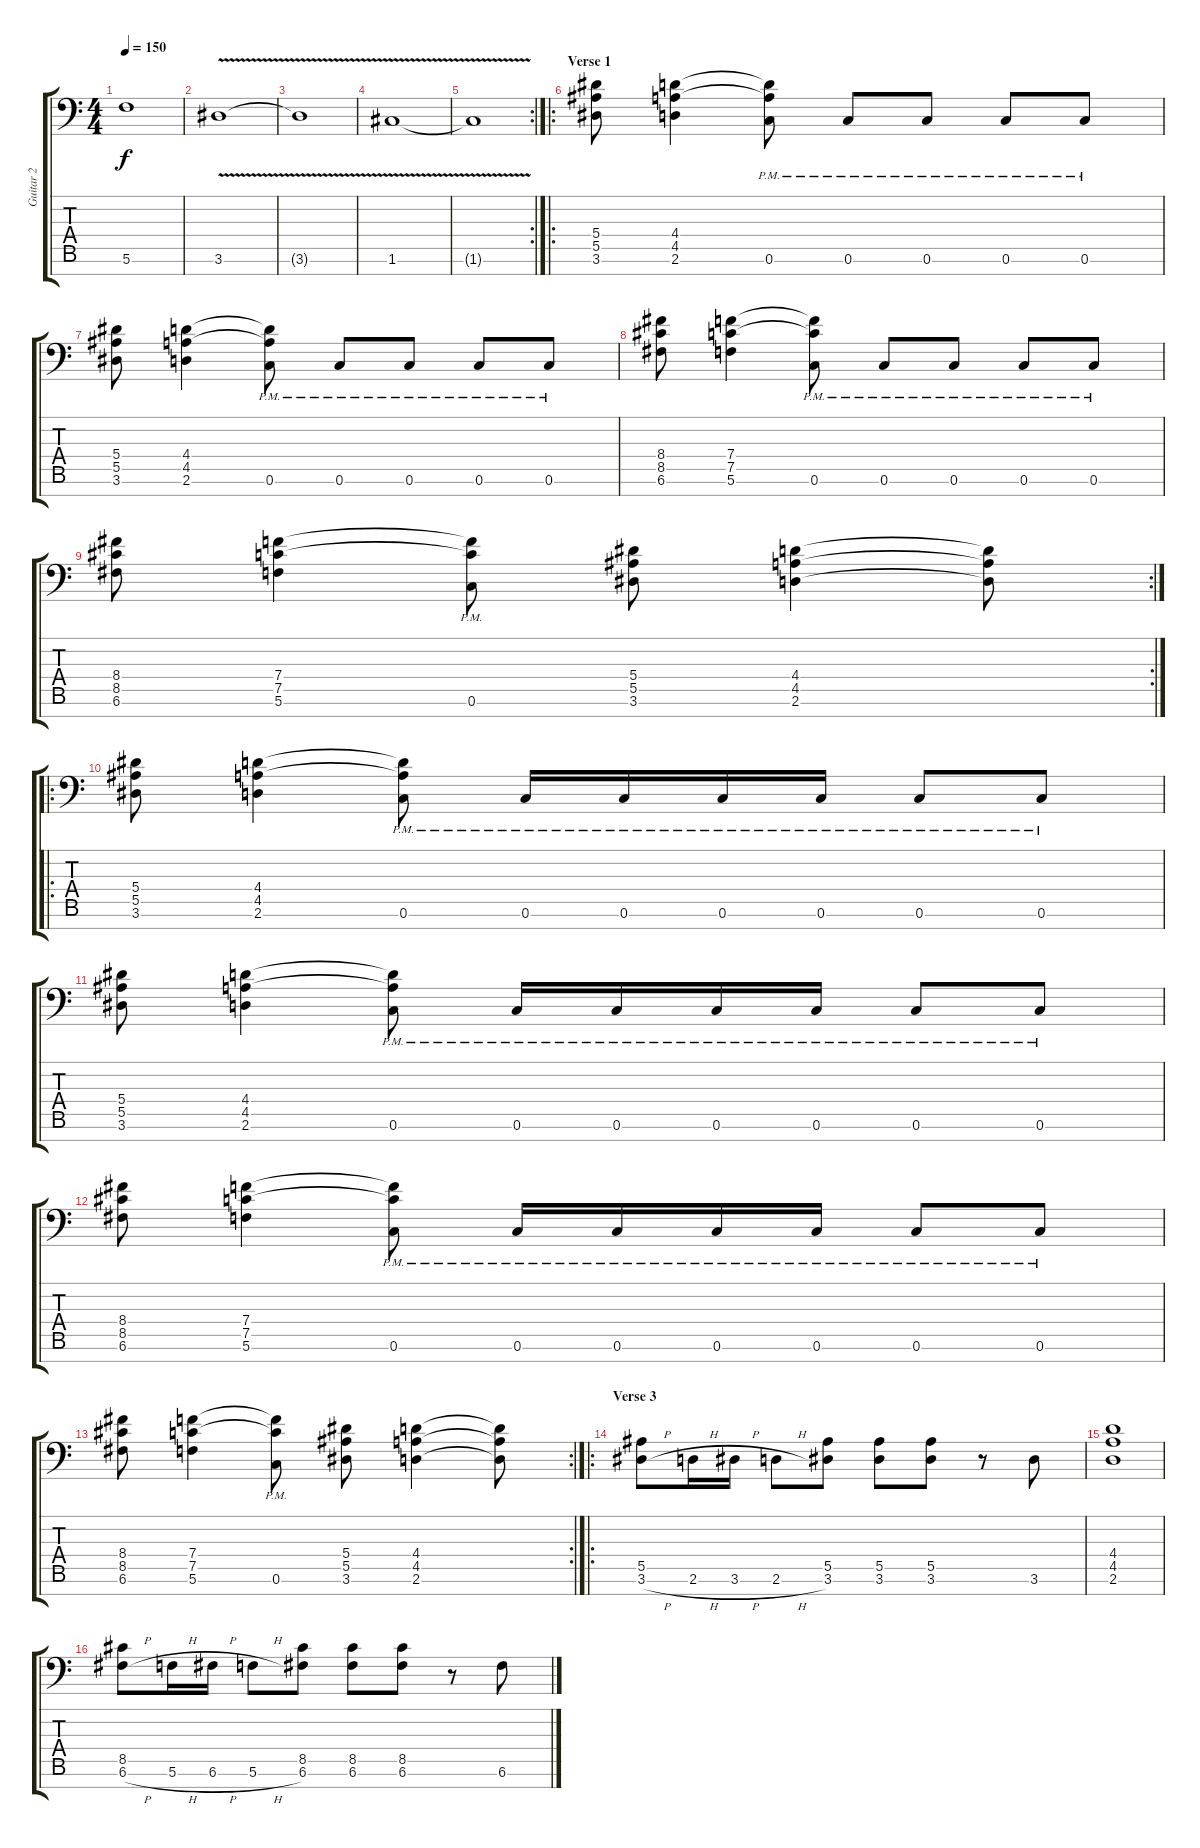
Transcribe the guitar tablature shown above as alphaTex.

\track ("Guitar 2" "Guitar 2") {instrument distortionguitar}
\staff {score tabs}
\tuning (C4 G3 Eb3 Bb2 F2 C2 G1) {hide}
\ts (4 4)
\tempo 150
\clef f4
\ks c
5.6{t}.1{dy f} |
3.6{v}.1 |
3.6{t}.1 |
1.6{v}.1 |
\rc 2
1.6{t}.1 |
\ro
\section ("" "Verse 1")
(5.4 5.5 3.6).8 (4.4 4.5 2.6).4 (4.4{t} 4.5{t} 0.6{pm}).8 0.6{pm}.8 0.6{pm}.8 0.6{pm}.8 0.6{pm}.8 |
(5.4 5.5 3.6).8 (4.4 4.5 2.6).4 (4.4{t} 4.5{t} 0.6{pm}).8 0.6{pm}.8 0.6{pm}.8 0.6{pm}.8 0.6{pm}.8 |
(8.4 8.5 6.6).8 (7.4 7.5 5.6).4 (7.4{t} 7.5{t} 0.6{pm}).8 0.6{pm}.8 0.6{pm}.8 0.6{pm}.8 0.6{pm}.8 |
\rc 2
(8.4 8.5 6.6).8 (7.4 7.5 5.6).4 (7.4{t} 7.5{t} 0.6{pm}).8 (5.4 5.5 3.6).8 (4.4 4.5 2.6).4 (4.4{t} 4.5{t} 2.6{t}).8 |
\ro
(5.4 5.5 3.6).8 (4.4 4.5 2.6).4 (4.4{t} 4.5{t} 0.6{pm}).8 0.6{pm}.16 0.6{pm}.16 0.6{pm}.16 0.6{pm}.16 0.6{pm}.8 0.6{pm}.8 |
(5.4 5.5 3.6).8 (4.4 4.5 2.6).4 (4.4{t} 4.5{t} 0.6{pm}).8 0.6{pm}.16 0.6{pm}.16 0.6{pm}.16 0.6{pm}.16 0.6{pm}.8 0.6{pm}.8 |
(8.4 8.5 6.6).8 (7.4 7.5 5.6).4 (7.4{t} 7.5{t} 0.6{pm}).8 0.6{pm}.16 0.6{pm}.16 0.6{pm}.16 0.6{pm}.16 0.6{pm}.8 0.6{pm}.8 |
\rc 2
(8.4 8.5 6.6).8 (7.4 7.5 5.6).4 (7.4{t} 7.5{t} 0.6{pm}).8 (5.4 5.5 3.6).8 (4.4 4.5 2.6).4 (4.4{t} 4.5{t} 2.6{t}).8 |
\ro
\section ("" "Verse 3")
(5.5 3.6{h}).8 2.6{h}.16 3.6{h}.16 2.6{h}.8 (5.5 3.6).8 (5.5 3.6).8 (5.5 3.6).8 r.8 3.6.8 |
(4.4 4.5 2.6).1 |
(8.5 6.6{h}).8 5.6{h}.16 6.6{h}.16 5.6{h}.8 (8.5 6.6).8 (8.5 6.6).8 (8.5 6.6).8 r.8 6.6.8
